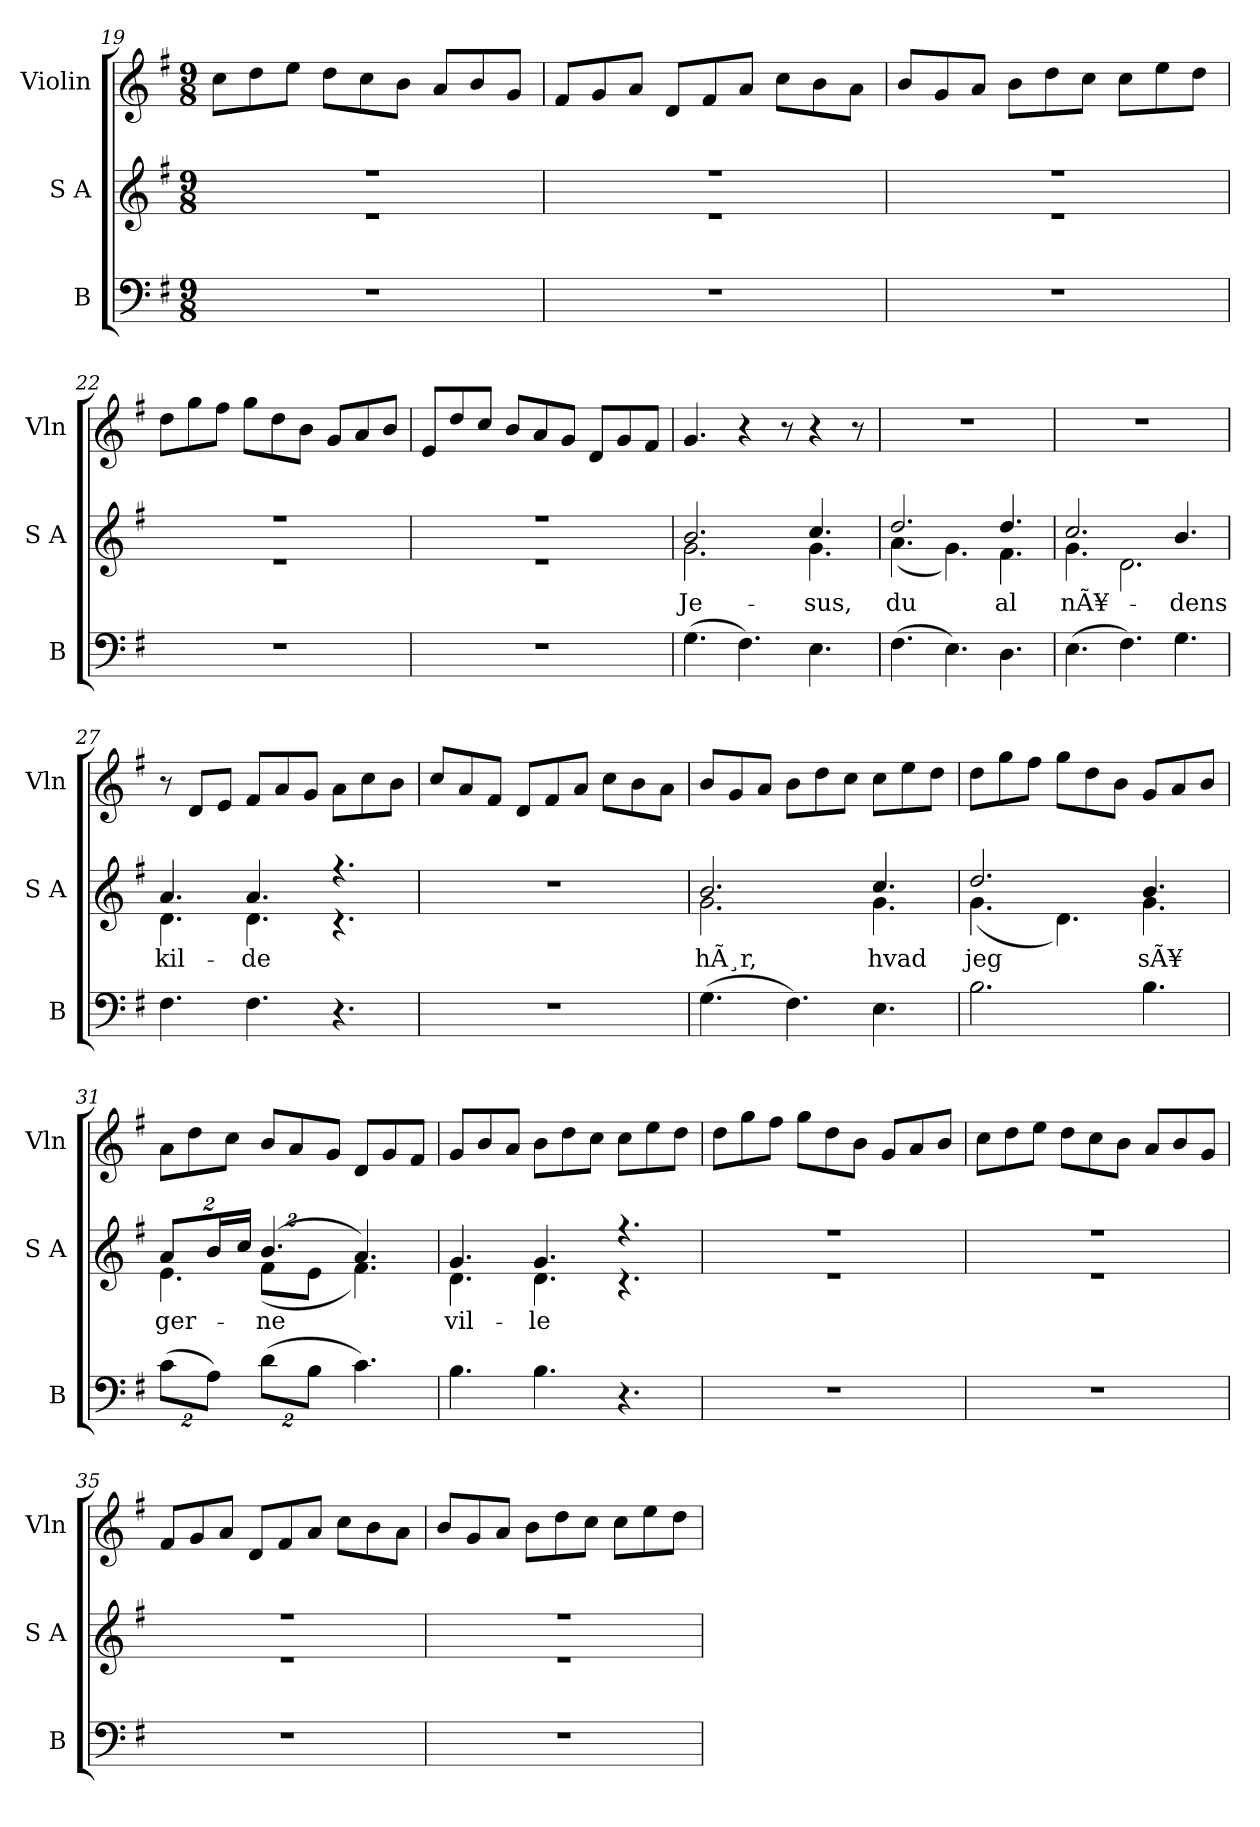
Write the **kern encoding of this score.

**kern	**kern	**text	**kern
*part3	*part2	*part2	*part1
*staff3	*staff2	*staff2	*staff1
*I"B	*I"S A	*	*I"Violin
*I'B	*I'S A	*	*I'Vln
*clefF4	*clefG2	*	*clefG2
*k[f#]	*k[f#]	*	*k[f#]
*M9/8	*M9/8	*	*M9/8
=19	=19	=19	=19
*	*^	*	*
8%9r	8%9r	8%9r	.	8cc\L
.	.	.	.	8dd\
.	.	.	.	8ee\J
.	.	.	.	8dd\L
.	.	.	.	8cc\
.	.	.	.	8b\J
.	.	.	.	8a/L
.	.	.	.	8b/
.	.	.	.	8g/J
!!LO:LB:g=z
=20	=20	=20	=20	=20
8%9r	8%9r	8%9r	.	8f#/L
.	.	.	.	8g/
.	.	.	.	8a/J
.	.	.	.	8d/L
.	.	.	.	8f#/
.	.	.	.	8a/J
.	.	.	.	8cc\L
.	.	.	.	8b\
.	.	.	.	8a\J
=21	=21	=21	=21	=21
8%9r	8%9r	8%9r	.	8b/L
.	.	.	.	8g/
.	.	.	.	8a/J
.	.	.	.	8b\L
.	.	.	.	8dd\
.	.	.	.	8cc\J
.	.	.	.	8cc\L
.	.	.	.	8ee\
.	.	.	.	8dd\J
=22	=22	=22	=22	=22
8%9r	8%9r	8%9r	.	8dd\L
.	.	.	.	8gg\
.	.	.	.	8ff#\J
.	.	.	.	8gg\L
.	.	.	.	8dd\
.	.	.	.	8b\J
.	.	.	.	8g/L
.	.	.	.	8a/
.	.	.	.	8b/J
=23	=23	=23	=23	=23
8%9r	8%9r	8%9r	.	8e/L
.	.	.	.	8dd/
.	.	.	.	8cc/J
.	.	.	.	8b/L
.	.	.	.	8a/
.	.	.	.	8g/J
.	.	.	.	8d/L
.	.	.	.	8g/
.	.	.	.	8f#/J
!!LO:LB:g=z
=24	=24	=24	=24	=24
!	!	!	!LO:LY:b	!
(4.G\	2.b/	2.g\	Je-	4.g/
4.F#\)	.	.	.	4r
.	.	.	.	8r
!	!	!	!LO:LY:b	!
4.E\	4.cc/	4.g\	-sus,	4r
.	.	.	.	8r
=25	=25	=25	=25	=25
!	!	!	!LO:LY:b	!
(4.F#\	2.dd/	(4.a\	du	8%9r
4.E\)	.	4.g\)	.	.
!	!	!	!LO:LY:b	!
4.D\	4.dd/	4.f#\	al	.
=26	=26	=26	=26	=26
!	!	!	!LO:LY:b	!
(4.E\	2.cc/	4.g\	nÃ¥-	8%9r
4.F#\)	.	2.d\	.	.
!	!	!	!LO:LY:b	!
4.G\	4.b/	.	-dens	.
=27	=27	=27	=27	=27
!	!	!	!LO:LY:b	!
4.F#\	4.a/	4.d\	kil-	8r
.	.	.	.	8d/L
.	.	.	.	8e/J
!	!	!	!LO:LY:b	!
4.F#\	4.a/	4.d\	-de	8f#/L
.	.	.	.	8a/
.	.	.	.	8g/J
4.r	4.r	4.r	.	8a\L
.	.	.	.	8cc\
.	.	.	.	8b\J
*	*v	*v	*	*
=28	=28	=28	=28
8%9r	8%9r	.	8cc/L
.	.	.	8a/
.	.	.	8f#/J
.	.	.	8d/L
.	.	.	8f#/
.	.	.	8a/J
.	.	.	8cc\L
.	.	.	8b\
.	.	.	8a\J
=29	=29	=29	=29
!	!	!LO:LY:b	!
*	*^	*	*
(4.G\	2.b/	2.g\	hÃ¸r,	8b/L
.	.	.	.	8g/
.	.	.	.	8a/J
4.F#\)	.	.	.	8b\L
.	.	.	.	8dd\
.	.	.	.	8cc\J
!	!	!	!LO:LY:b	!
4.E\	4.cc/	4.g\	hvad	8cc\L
.	.	.	.	8ee\
.	.	.	.	8dd\J
!!LO:PB:g=z
=30	=30	=30	=30	=30
!	!	!	!LO:LY:b	!
2.B\	2.dd/	(4.g\	jeg	8dd\L
.	.	.	.	8gg\
.	.	.	.	8ff#\J
.	.	4.d\)	.	8gg\L
.	.	.	.	8dd\
.	.	.	.	8b\J
!	!	!	!LO:LY:b	!
4.B\	4.b/	4.g\	sÃ¥	8g/L
.	.	.	.	8a/
.	.	.	.	8b/J
=31	=31	=31	=31	=31
*Xbrackettup	*Xbrackettup	*	*	*
!	!	!	!LO:LY:b	!
(16%3c\L	16%3a/L	4.e\	ger-	8a\L
.	.	.	.	8dd\
16%3A\J)	32%3b/L	.	.	.
.	.	.	.	8cc\J
.	32%3cc/JJ	.	.	.
!	!	!	!LO:LY:b	!
(16%3d\L	(4.b/	(16%3f#\L	-ne	8b/L
.	.	.	.	8a/
16%3B\J	.	16%3e\J	.	.
.	.	.	.	8g/J
4.c\)	4.a/)	4.f#\)	.	8d/L
.	.	.	.	8g/
.	.	.	.	8f#/J
=32	=32	=32	=32	=32
!	!	!	!LO:LY:b	!
4.B\	4.g/	4.d\	vil-	8g/L
.	.	.	.	8b/
.	.	.	.	8a/J
!	!	!	!LO:LY:b	!
4.B\	4.g/	4.d\	-le	8b\L
.	.	.	.	8dd\
.	.	.	.	8cc\J
4.r	4.r	4.r	.	8cc\L
.	.	.	.	8ee\
.	.	.	.	8dd\J
=33	=33	=33	=33	=33
8%9r	8%9r	8%9r	.	8dd\L
.	.	.	.	8gg\
.	.	.	.	8ff#\J
.	.	.	.	8gg\L
.	.	.	.	8dd\
.	.	.	.	8b\J
.	.	.	.	8g/L
.	.	.	.	8a/
.	.	.	.	8b/J
=34	=34	=34	=34	=34
8%9r	8%9r	8%9r	.	8cc\L
.	.	.	.	8dd\
.	.	.	.	8ee\J
.	.	.	.	8dd\L
.	.	.	.	8cc\
.	.	.	.	8b\J
.	.	.	.	8a/L
.	.	.	.	8b/
.	.	.	.	8g/J
!!LO:LB:g=z
=35	=35	=35	=35	=35
8%9r	8%9r	8%9r	.	8f#/L
.	.	.	.	8g/
.	.	.	.	8a/J
.	.	.	.	8d/L
.	.	.	.	8f#/
.	.	.	.	8a/J
.	.	.	.	8cc\L
.	.	.	.	8b\
.	.	.	.	8a\J
=36	=36	=36	=36	=36
8%9r	8%9r	8%9r	.	8b/L
.	.	.	.	8g/
.	.	.	.	8a/J
.	.	.	.	8b\L
.	.	.	.	8dd\
.	.	.	.	8cc\J
.	.	.	.	8cc\L
.	.	.	.	8ee\
.	.	.	.	8dd\J
*	*v	*v	*	*
=	=	=	=
*-	*-	*-	*-
